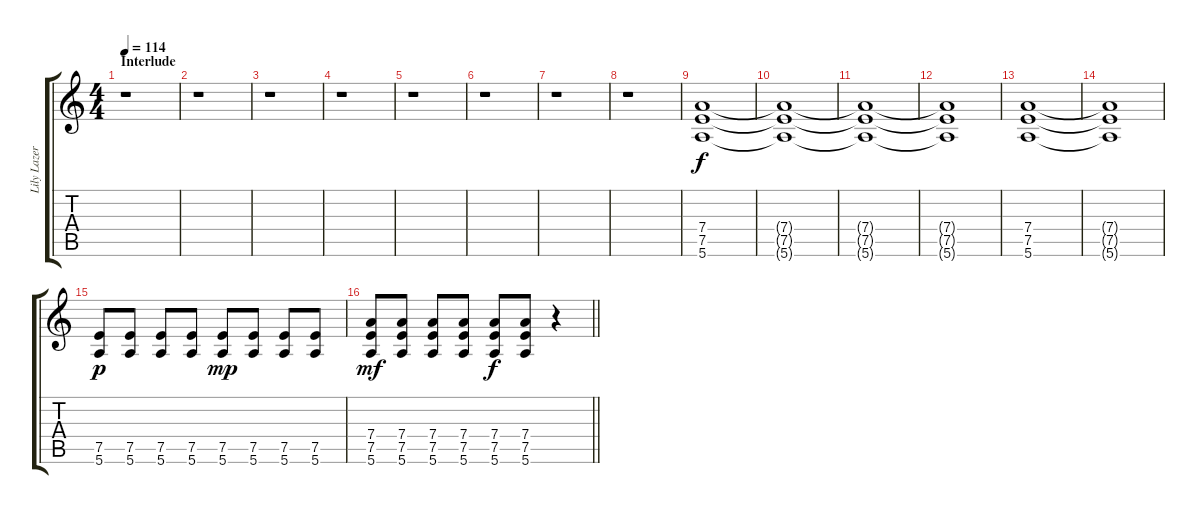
\track ("Lily Lazer (Guitar)" "Lily Lazer") {instrument distortionguitar}
\staff {score tabs}
\tuning (E4 B3 G3 D3 A2 E2) {hide}
\ts (4 4)
\section ("" "Interlude")
\tempo 114
\clef g2
\ks c
r.1{dy f} |
r.1 |
r.1 |
r.1 |
r.1 |
r.1 |
r.1 |
r.1 |
(7.4 7.5 5.6).1 |
(7.4{t} 7.5{t} 5.6{t}).1 |
(7.4{t} 7.5{t} 5.6{t}).1 |
(7.4{t} 7.5{t} 5.6{t}).1 |
(7.4 7.5 5.6).1 |
(7.4{t} 7.5{t} 5.6{t}).1 |
(7.5 5.6).8{dy p} (7.5 5.6).8 (7.5 5.6).8 (7.5 5.6).8 (7.5 5.6).8{dy mp} (7.5 5.6).8 (7.5 5.6).8 (7.5 5.6).8 |
\barLineRight lightlight
(7.4 7.5 5.6).8{dy mf} (7.4 7.5 5.6).8 (7.4 7.5 5.6).8 (7.4 7.5 5.6).8 (7.4 7.5 5.6).8{dy f} (7.4 7.5 5.6).8 r.4
